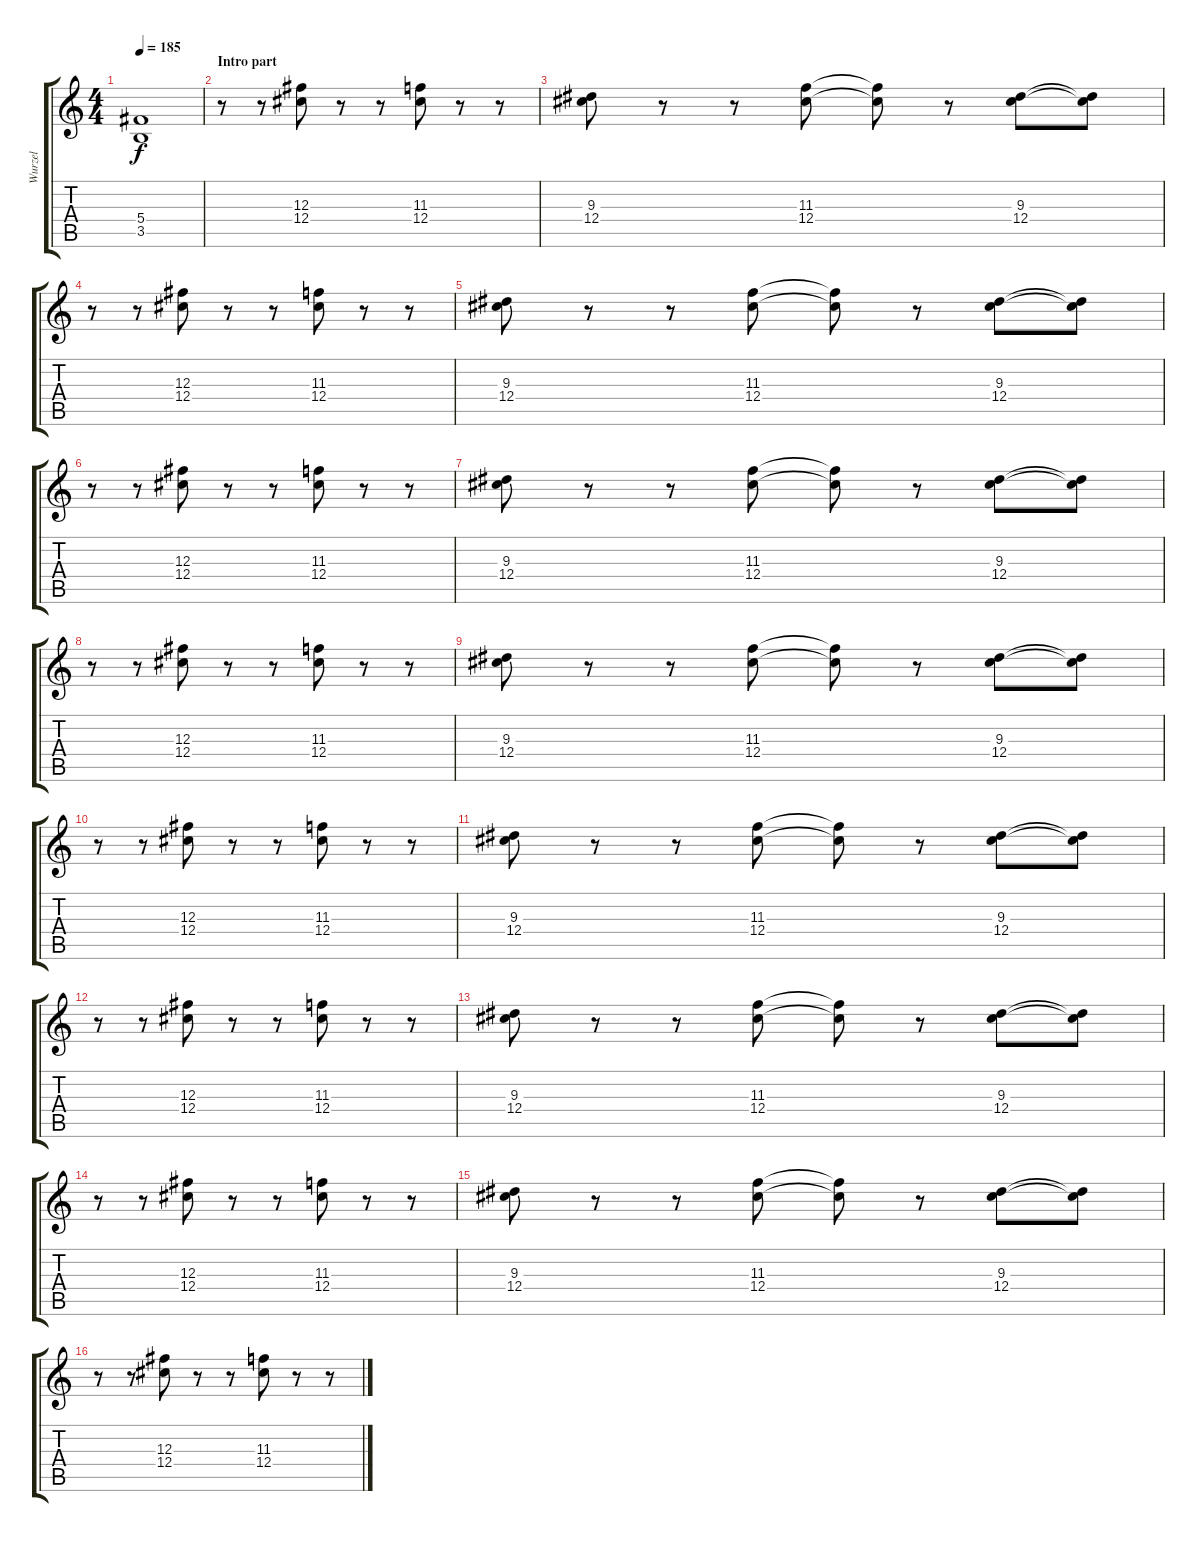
\track ("Wurzel" "Wurzel") {instrument distortionguitar}
\staff {score tabs}
\tuning (Eb4 Bb3 Gb3 Db3 Ab2 Eb2) {hide}
\ts (4 4)
\tempo 185
\clef g2
\ks c
(5.4 3.5).1{dy f} |
\section ("" "Intro part")
r.8 r.8 (12.3 12.4).8 r.8 r.8 (11.3 12.4).8 r.8 r.8 |
(9.3 12.4).8 r.8 r.8 (11.3 12.4).8 (11.3{t} 12.4{t}).8 r.8 (9.3 12.4).8 (9.3{t} 12.4{t}).8 |
r.8 r.8 (12.3 12.4).8 r.8 r.8 (11.3 12.4).8 r.8 r.8 |
(9.3 12.4).8 r.8 r.8 (11.3 12.4).8 (11.3{t} 12.4{t}).8 r.8 (9.3 12.4).8 (9.3{t} 12.4{t}).8 |
r.8 r.8 (12.3 12.4).8 r.8 r.8 (11.3 12.4).8 r.8 r.8 |
(9.3 12.4).8 r.8 r.8 (11.3 12.4).8 (11.3{t} 12.4{t}).8 r.8 (9.3 12.4).8 (9.3{t} 12.4{t}).8 |
r.8 r.8 (12.3 12.4).8 r.8 r.8 (11.3 12.4).8 r.8 r.8 |
(9.3 12.4).8 r.8 r.8 (11.3 12.4).8 (11.3{t} 12.4{t}).8 r.8 (9.3 12.4).8 (9.3{t} 12.4{t}).8 |
r.8 r.8 (12.3 12.4).8 r.8 r.8 (11.3 12.4).8 r.8 r.8 |
(9.3 12.4).8 r.8 r.8 (11.3 12.4).8 (11.3{t} 12.4{t}).8 r.8 (9.3 12.4).8 (9.3{t} 12.4{t}).8 |
r.8 r.8 (12.3 12.4).8 r.8 r.8 (11.3 12.4).8 r.8 r.8 |
(9.3 12.4).8 r.8 r.8 (11.3 12.4).8 (11.3{t} 12.4{t}).8 r.8 (9.3 12.4).8 (9.3{t} 12.4{t}).8 |
r.8 r.8 (12.3 12.4).8 r.8 r.8 (11.3 12.4).8 r.8 r.8 |
(9.3 12.4).8 r.8 r.8 (11.3 12.4).8 (11.3{t} 12.4{t}).8 r.8 (9.3 12.4).8 (9.3{t} 12.4{t}).8 |
r.8 r.8 (12.3 12.4).8 r.8 r.8 (11.3 12.4).8 r.8 r.8
